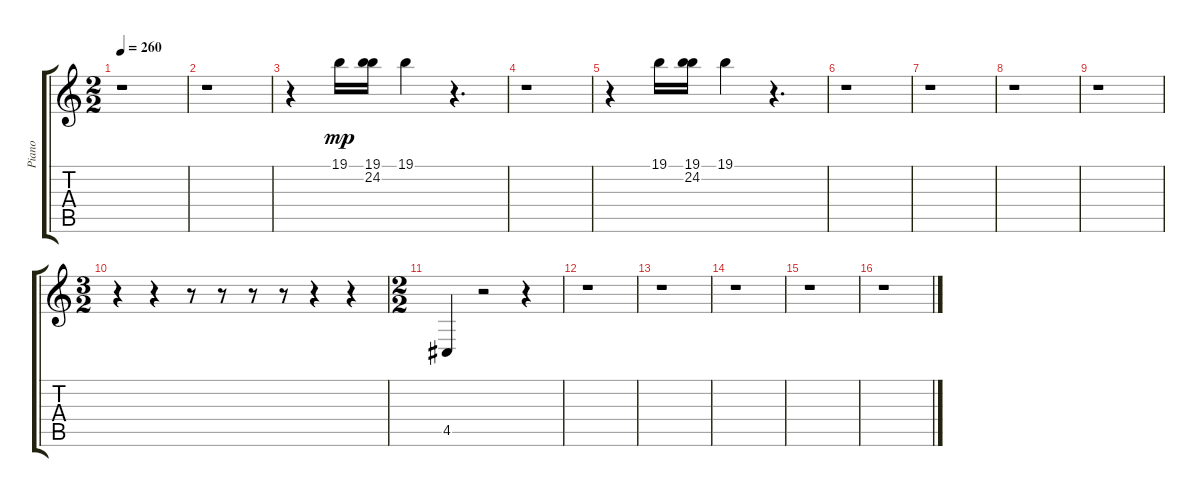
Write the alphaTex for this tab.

\track ("Piano" "Piano") {instrument acousticgrandpiano}
\staff {score tabs}
\tuning (E4 B3 G3 D3 A2 E2) {hide}
\ts (2 2)
\tempo 260
\clef g2
\ks c
r.1{dy mp} |
r.1 |
r.4 19.1.16 (19.1 24.2).16 19.1.4 r.4{d} |
r.1 |
r.4 19.1.16 (19.1 24.2).16 19.1.4 r.4{d} |
r.1 |
r.1 |
r.1 |
r.1 |
\ts (3 2)
r.4 r.4 r.8 r.8 r.8 r.8 r.4 r.4 |
\ts (2 2)
4.5.4 r.2 r.4 |
r.1 |
r.1 |
r.1 |
r.1 |
r.1
